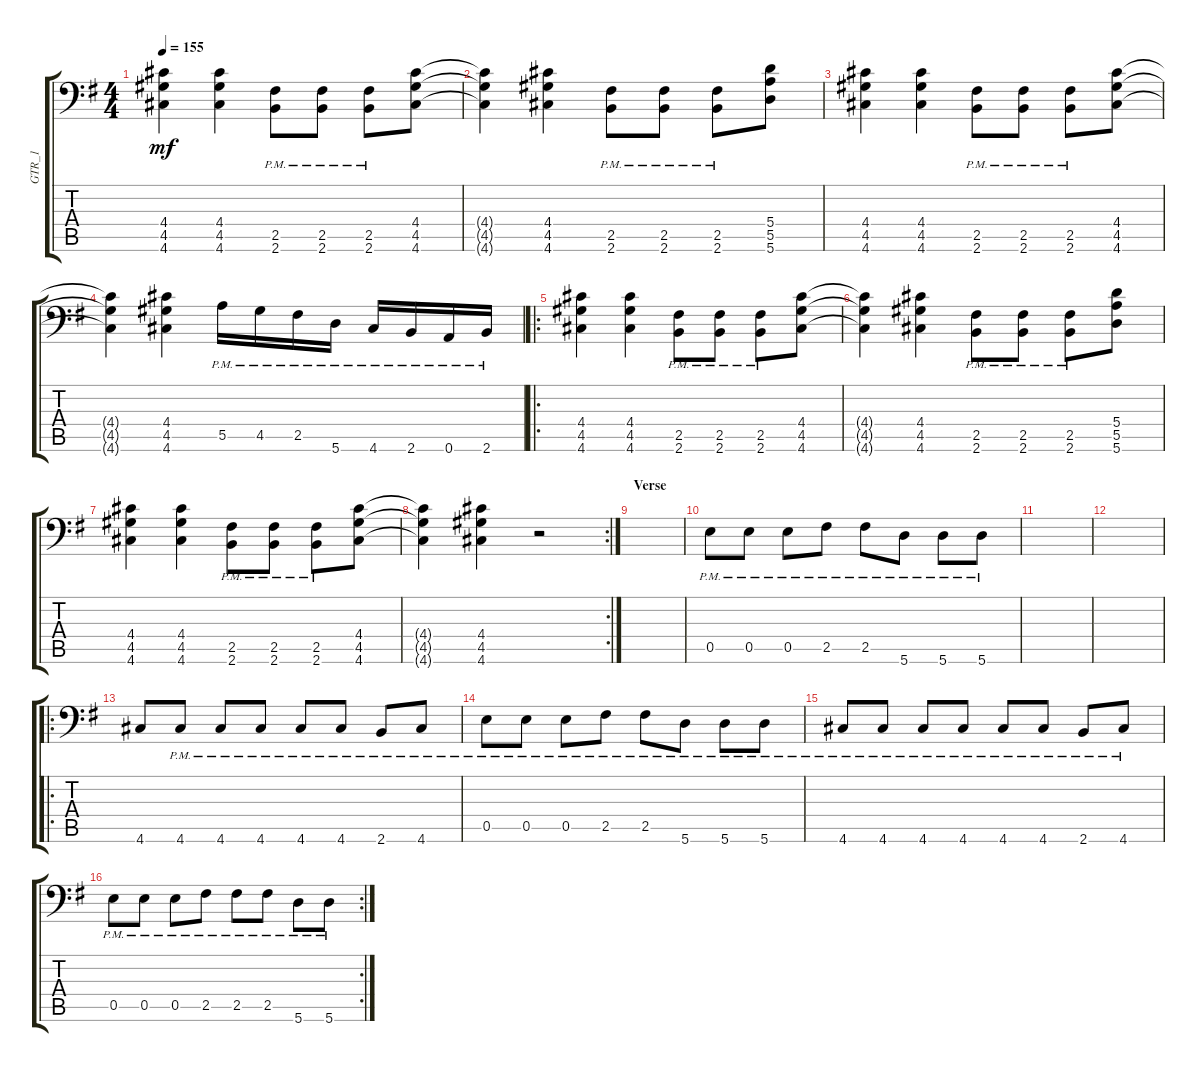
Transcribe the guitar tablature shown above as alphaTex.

\track ("GTR_1" "GTR_1") {instrument distortionguitar}
\staff {score tabs}
\tuning (B3 Gb3 D3 A2 E2 A1) {hide}
\ts (4 4)
\tempo 155
\clef f4
\ks g
(4.4 4.5 4.6).4{dy mf} (4.4 4.5 4.6).4 (2.5{pm} 2.6{pm}).8 (2.5{pm} 2.6{pm}).8 (2.5{pm} 2.6{pm}).8 (4.4 4.5 4.6).8 |
(4.4{t} 4.5{t} 4.6{t}).4 (4.4 4.5 4.6).4 (2.5{pm} 2.6{pm}).8 (2.5{pm} 2.6{pm}).8 (2.5{pm} 2.6{pm}).8 (5.4 5.5 5.6).8 |
(4.4 4.5 4.6).4 (4.4 4.5 4.6).4 (2.5{pm} 2.6{pm}).8 (2.5{pm} 2.6{pm}).8 (2.5{pm} 2.6{pm}).8 (4.4 4.5 4.6).8 |
(4.4{t} 4.5{t} 4.6{t}).4 (4.4 4.5 4.6).4 5.5{pm}.16 4.5{pm}.16 2.5{pm}.16 5.6{pm}.16 4.6{pm}.16 2.6{pm}.16 0.6{pm}.16 2.6{pm}.16 |
\ro
(4.4 4.5 4.6).4 (4.4 4.5 4.6).4 (2.5{pm} 2.6{pm}).8 (2.5{pm} 2.6{pm}).8 (2.5{pm} 2.6{pm}).8 (4.4 4.5 4.6).8 |
(4.4{t} 4.5{t} 4.6{t}).4 (4.4 4.5 4.6).4 (2.5{pm} 2.6{pm}).8 (2.5{pm} 2.6{pm}).8 (2.5{pm} 2.6{pm}).8 (5.4 5.5 5.6).8 |
(4.4 4.5 4.6).4 (4.4 4.5 4.6).4 (2.5{pm} 2.6{pm}).8 (2.5{pm} 2.6{pm}).8 (2.5{pm} 2.6{pm}).8 (4.4 4.5 4.6).8 |
\rc 2
(4.4{t} 4.5{t} 4.6{t}).4 (4.4 4.5 4.6).4 r.2 |
\section ("" "Verse")
|
0.5{pm}.8 0.5{pm}.8 0.5{pm}.8 2.5{pm}.8 2.5{pm}.8 5.6{pm}.8 5.6{pm}.8 5.6{pm}.8 |
|
|
\ro
4.6.8 4.6{pm}.8 4.6{pm}.8 4.6{pm}.8 4.6{pm}.8 4.6{pm}.8 2.6{pm}.8 4.6{pm}.8 |
0.5{pm}.8 0.5{pm}.8 0.5{pm}.8 2.5{pm}.8 2.5{pm}.8 5.6{pm}.8 5.6{pm}.8 5.6{pm}.8 |
4.6{pm}.8 4.6{pm}.8 4.6{pm}.8 4.6{pm}.8 4.6{pm}.8 4.6{pm}.8 2.6{pm}.8 4.6{pm}.8 |
\rc 2
0.5{pm}.8 0.5{pm}.8 0.5{pm}.8 2.5{pm}.8 2.5{pm}.8 2.5{pm}.8 5.6{pm}.8 5.6{pm}.8
